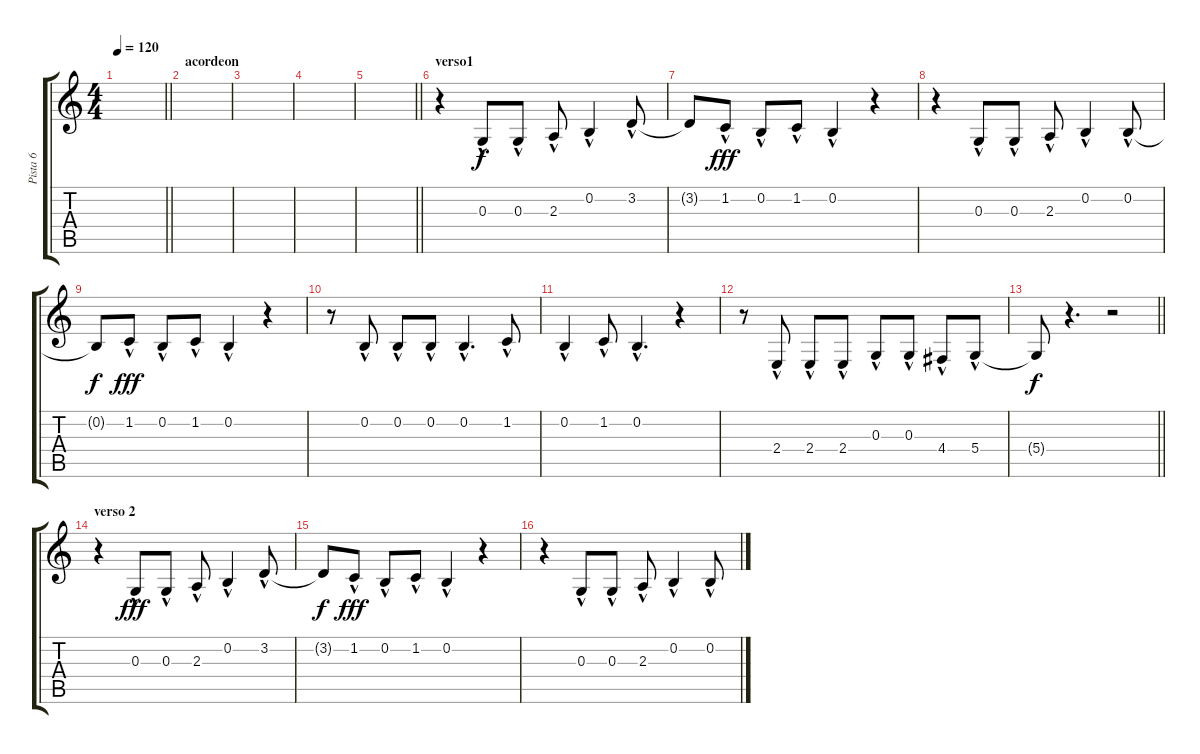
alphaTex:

\track ("Pista 6" "Pista 6") {instrument lead1square}
\staff {score tabs}
\tuning (E4 B3 G3 D3 A2 E2) {hide}
\ts (4 4)
\tempo 120
\clef g2
\barLineRight lightlight
\ks c
|
\section ("" "acordeon")
|
|
|
\barLineRight lightlight
|
\section ("" "verso1")
r.4 0.3{hac}.8 0.3{hac}.8 2.3{hac}.8 0.2{hac}.4 3.2{hac}.8 |
3.2{t}.8{dy f} 1.2{hac}.8{dy fff} 0.2{hac}.8 1.2{hac}.8 0.2{hac}.4 r.4 |
r.4 0.3{hac}.8 0.3{hac}.8 2.3{hac}.8 0.2{hac}.4 0.2{hac}.8 |
0.2{t}.8{dy f} 1.2{hac}.8{dy fff} 0.2{hac}.8 1.2{hac}.8 0.2{hac}.4 r.4 |
r.8 0.2{hac}.8 0.2{hac}.8 0.2{hac}.8 0.2{hac}.4{d} 1.2{hac}.8 |
0.2{hac}.4 1.2{hac}.8 0.2{hac}.4{d} r.4 |
r.8 2.4{hac}.8 2.4{hac}.8 2.4{hac}.8 0.3{hac}.8 0.3{hac}.8 4.4{hac}.8 5.4{hac}.8 |
\barLineRight lightlight
5.4{t}.8{dy f} r.4{d} r.2 |
\section ("" "verso 2")
r.4 0.3{hac}.8{dy fff} 0.3{hac}.8 2.3{hac}.8 0.2{hac}.4 3.2{hac}.8 |
3.2{t}.8{dy f} 1.2{hac}.8{dy fff} 0.2{hac}.8 1.2{hac}.8 0.2{hac}.4 r.4 |
r.4 0.3{hac}.8 0.3{hac}.8 2.3{hac}.8 0.2{hac}.4 0.2{hac}.8
